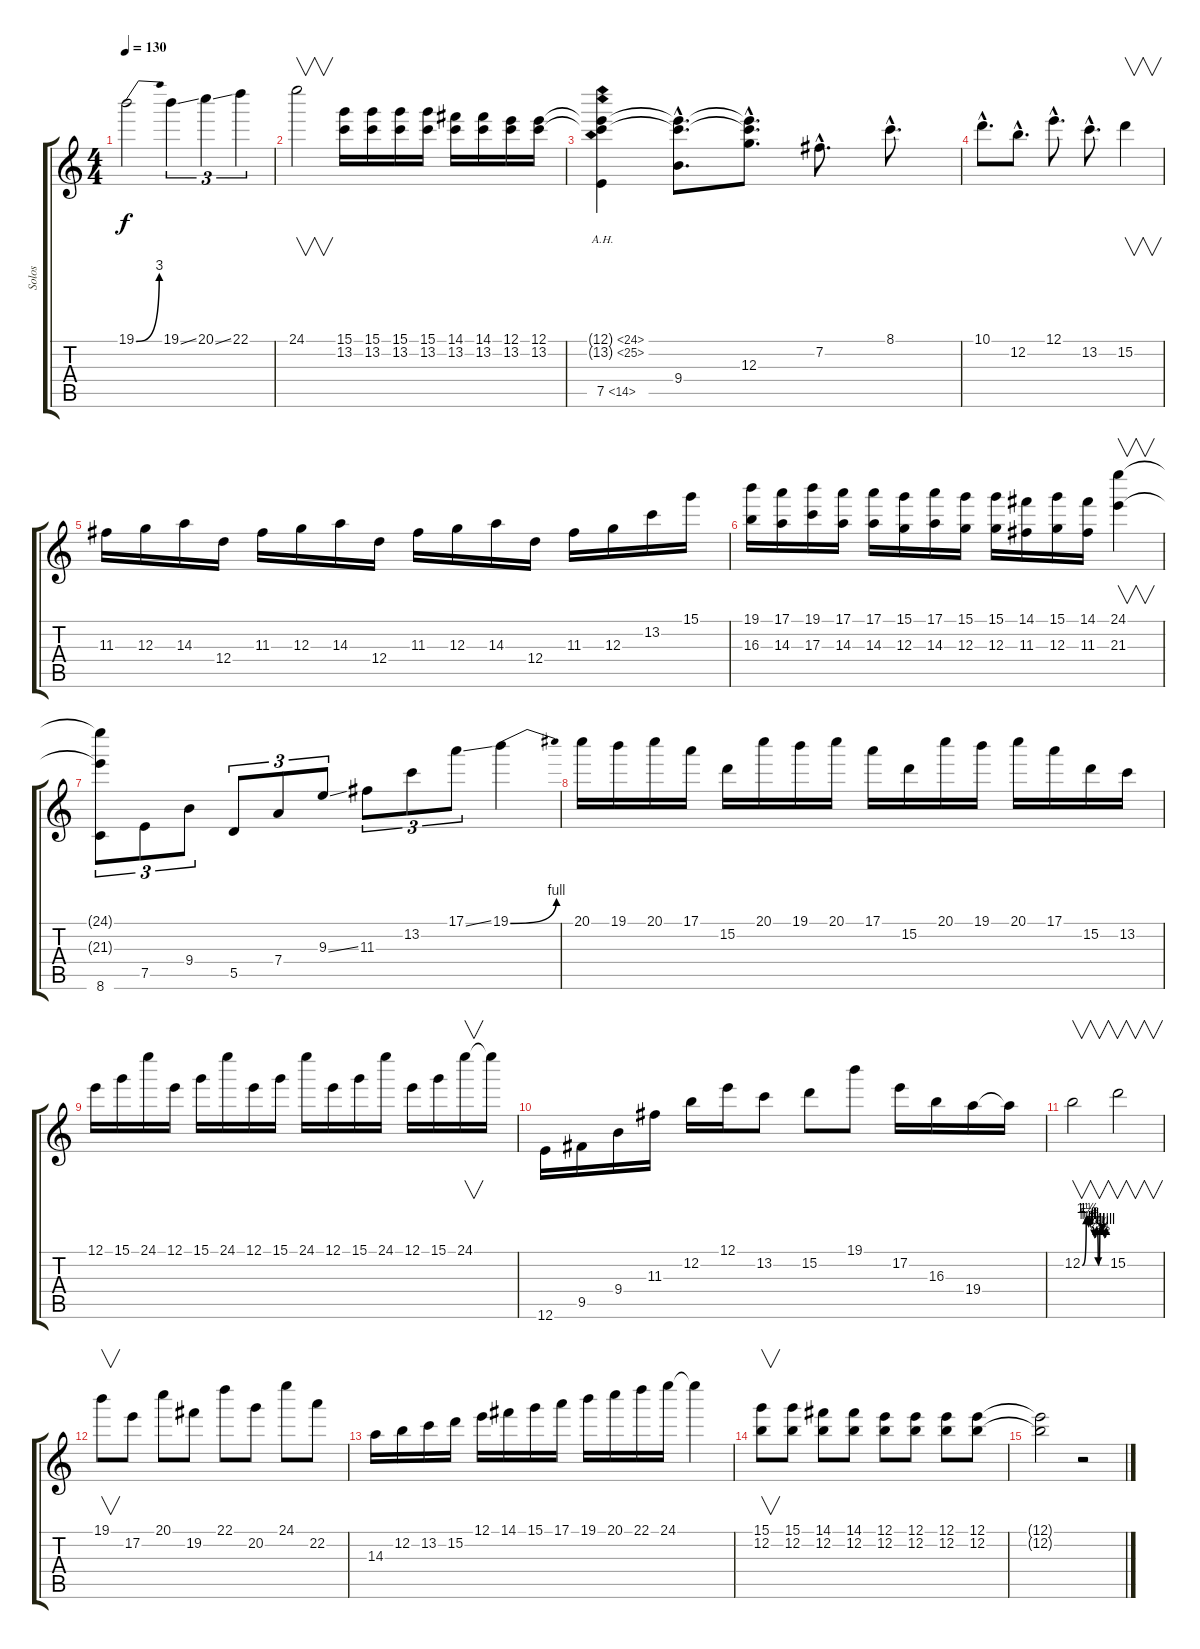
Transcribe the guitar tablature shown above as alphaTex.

\track ("Solos" "Solos") {instrument overdrivenguitar}
\staff {score tabs}
\tuning (E4 B3 G3 D3 A2 E2) {hide}
\ts (4 4)
\tempo 130
\clef g2
\ks c
19.1{be (bend 0 0 60 12)}.2{dy f} 19.1{ss}.4{tu (3 2)} 20.1{ss}.4{tu (3 2)} 22.1.4{tu (3 2)} |
24.1.2{v} (15.1 13.2).16 (15.1 13.2).16 (15.1 13.2).16 (15.1 13.2).16 (14.1 13.2).16 (14.1 13.2).16 (12.1 13.2).16 (12.1 13.2).16 |
(12.1{ah 12 t} 13.2{ah 12 t} 7.5{ah 7}).4 (12.1{hac t} 13.2{hac t} 9.4{hac}).8{d} (12.1{hac t} 13.2{hac t} 12.3{hac}).8{d} 7.2{hac}.8{d} 8.1{hac}.8{d} |
10.1{hac}.8{d} 12.2{hac}.8{d} 12.1{hac}.8{d} 13.2{hac}.8{d} 15.2.4{v} |
11.3.16 12.3.16 14.3.16 12.4.16 11.3.16 12.3.16 14.3.16 12.4.16 11.3.16 12.3.16 14.3.16 12.4.16 11.3.16 12.3.16 13.2.16 15.1.16 |
(19.1 16.3).16 (17.1 14.3).16 (19.1 17.3).16 (17.1 14.3).16 (17.1 14.3).16 (15.1 12.3).16 (17.1 14.3).16 (15.1 12.3).16 (15.1 12.3).16 (14.1 11.3).16 (15.1 12.3).16 (14.1 11.3).16 (24.1 21.3).4{v} |
(24.1{t} 21.3{t} 8.6).8{tu (3 2)} 7.5.8{tu (3 2)} 9.4.8{tu (3 2)} 5.5.8{tu (3 2)} 7.4.8{tu (3 2)} 9.3{ss}.8{tu (3 2)} 11.3.8{tu (3 2)} 13.2.8{tu (3 2)} 17.1{ss}.8{tu (3 2)} 19.1{be (bend 0 0 60 4)}.4 |
20.1.16 19.1.16 20.1.16 17.1.16 15.2.16 20.1.16 19.1.16 20.1.16 17.1.16 15.2.16 20.1.16 19.1.16 20.1.16 17.1.16 15.2.16 13.2.16 |
12.1.16 15.1.16 24.1.16 12.1.16 15.1.16 24.1.16 12.1.16 15.1.16 24.1.16 12.1.16 15.1.16 24.1.16 12.1.16 15.1.16 24.1.16{v} 24.1{t}.16 |
12.6.16 9.5.16 9.4.16 11.3.16 12.2.16 12.1.16 13.2.8 15.2.8 19.1.8 17.2.16 16.3.16 19.4.16 19.4{t}.16 |
12.2{be (custom 0 0 10 6 15 4 17 6 20 4 23 4 30 2 35 4 40 0 44 4 50 3 55 2 60 4)}.2{v} 15.2.2{v} |
19.1.8{v} 17.2.8 20.1.8 19.2.8 22.1.8 20.2.8 24.1.8 22.2.8 |
14.3.16 12.2.16 13.2.16 15.2.16 12.1.16 14.1.16 15.1.16 17.1.16 19.1.16 20.1.16 22.1.16 24.1.16 24.1{t}.4 |
(15.1 12.2).8{v} (15.1 12.2).8 (14.1 12.2).8 (14.1 12.2).8 (12.1 12.2).8 (12.1 12.2).8 (12.1 12.2).8 (12.1 12.2).8 |
(12.1{t} 12.2{t}).2 r.2
